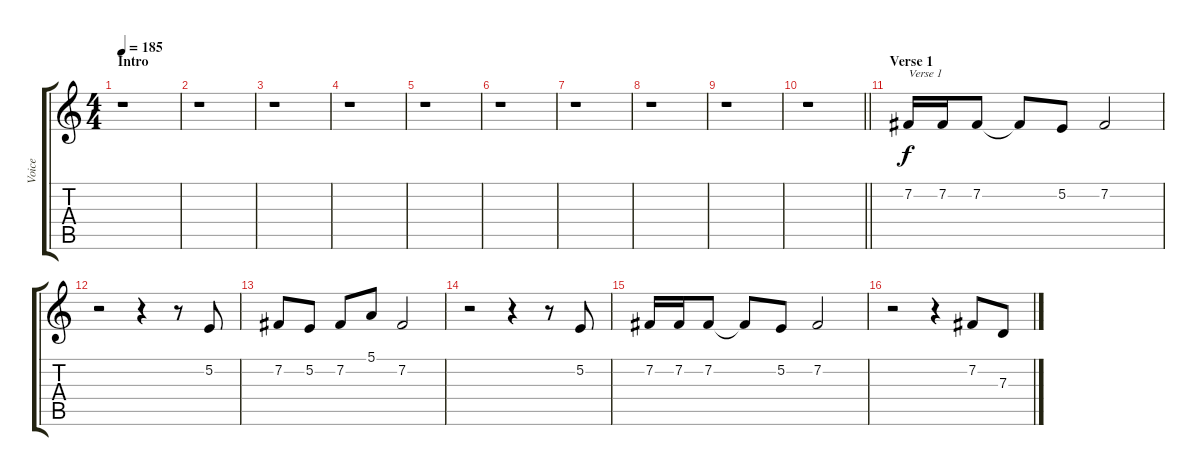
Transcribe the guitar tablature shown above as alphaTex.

\track ("Voice" "Voice") {instrument cello}
\staff {score tabs}
\tuning (E4 B3 G3 D3 A2 E2) {hide}
\ts (4 4)
\section ("" "Intro")
\tempo 185
\clef g2
\ks c
r.1{dy f instrument cello} |
r.1 |
r.1 |
r.1 |
r.1 |
r.1 |
r.1 |
r.1 |
r.1 |
\barLineRight lightlight
r.1 |
\section ("" "Verse 1")
7.2.16{txt "Verse 1 "} 7.2.16 7.2.8 7.2{t}.8 5.2.8 7.2.2 |
r.2 r.4 r.8 5.2.8 |
7.2.8 5.2.8 7.2.8 5.1.8 7.2.2 |
r.2 r.4 r.8 5.2.8 |
7.2.16 7.2.16 7.2.8 7.2{t}.8 5.2.8 7.2.2 |
r.2 r.4 7.2.8 7.3.8
